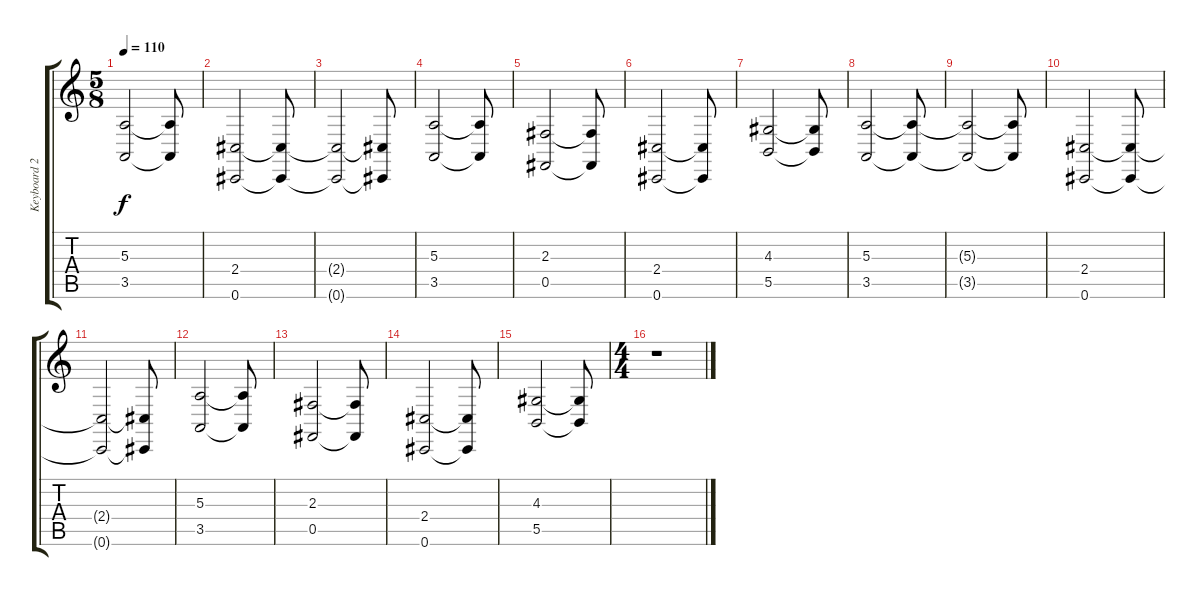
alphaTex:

\track ("Keyboard 2" "Keyboard 2") {instrument stringensemble1}
\staff {score tabs}
\tuning (Db4 Ab3 E3 B2 Gb2 Db2) {hide}
\ts (5 8)
\tempo 110
\clef g2
\ks c
(5.3{t} 3.5{t}).2{dy f} (5.3{t} 3.5{t}).8 |
(2.4 0.6).2 (2.4{t} 0.6{t}).8 |
(2.4{t} 0.6{t}).2 (2.4{t} 0.6{t}).8 |
(5.3 3.5).2 (5.3{t} 3.5{t}).8 |
(2.3 0.5).2 (2.3{t} 0.5{t}).8 |
(2.4 0.6).2 (2.4{t} 0.6{t}).8 |
(4.3 5.5).2 (4.3{t} 5.5{t}).8 |
(5.3 3.5).2{volume 13} (5.3{t} 3.5{t}).8 |
(5.3{t} 3.5{t}).2 (5.3{t} 3.5{t}).8 |
(2.4 0.6).2 (2.4{t} 0.6{t}).8 |
(2.4{t} 0.6{t}).2 (2.4{t} 0.6{t}).8 |
(5.3 3.5).2 (5.3{t} 3.5{t}).8 |
(2.3 0.5).2 (2.3{t} 0.5{t}).8 |
(2.4 0.6).2 (2.4{t} 0.6{t}).8 |
(4.3 5.5).2 (4.3{t} 5.5{t}).8 |
\ts (4 4)
r.1
